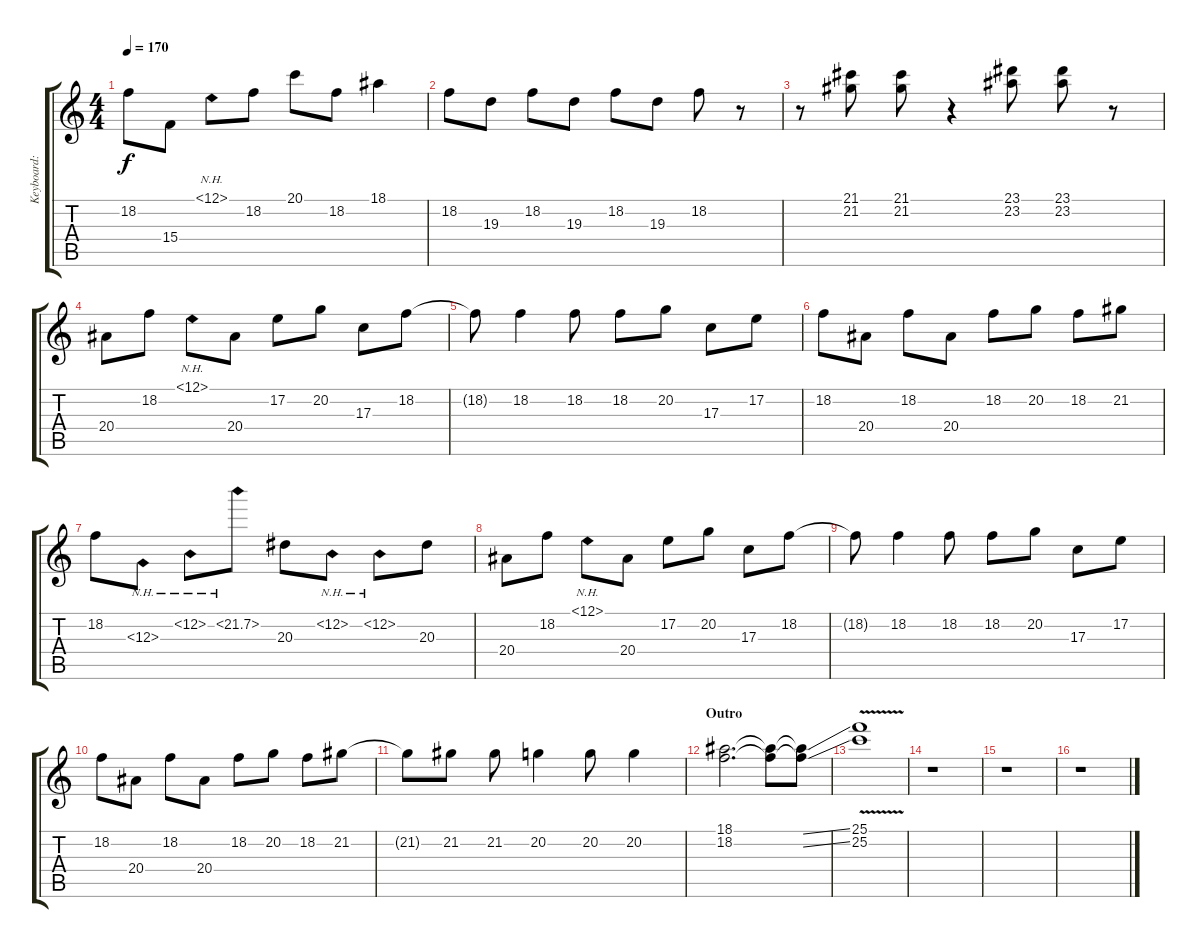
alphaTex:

\track ("Keyboard: Tsumugi Kotobuki" "Keyboard: ") {instrument pad7halo}
\staff {score tabs}
\tuning (E4 B3 G3 D3 A2 E2) {hide}
\ts (4 4)
\tempo 170
\clef g2
\ks c
18.2.8{dy f} 15.4.8 20.1{nh}.8 18.2.8 20.1.8 18.2.8 18.1.4 |
18.2.8 19.3.8 18.2.8 19.3.8 18.2.8 19.3.8 18.2.8 r.8 |
r.8 (21.1 21.2).8 (21.1 21.2).8 r.4 (23.1 23.2).8 (23.1 23.2).8 r.8 |
20.4.8 18.2.8 18.1{nh}.8 20.4.8 17.2.8 20.2.8 17.3.8 18.2.8 |
18.2{t}.8 18.2.4 18.2.8 18.2.8 20.2.8 17.3.8 17.2.8 |
18.2.8 20.4.8 18.2.8 20.4.8 18.2.8 20.2.8 18.2.8 21.2.8 |
18.2.8 18.3{nh}.8 18.2{nh}.8 21.2{nh}.8 20.3.8 23.2{nh}.8 20.2{nh}.8 20.3.8 |
20.4.8 18.2.8 18.1{nh}.8 20.4.8 17.2.8 20.2.8 17.3.8 18.2.8 |
18.2{t}.8 18.2.4 18.2.8 18.2.8 20.2.8 17.3.8 17.2.8 |
18.2.8 20.4.8 18.2.8 20.4.8 18.2.8 20.2.8 18.2.8 21.2.8 |
21.2{t}.8 21.2.8 21.2.8 20.2.4 20.2.8 20.2.4 |
\section ("" "Outro")
(18.1 18.2).2{d} (18.1{t} 18.2{t}).8 (18.1{ss t} 18.2{ss t}).8 |
(25.1{v} 25.2{v}).1 |
r.1 |
r.1 |
r.1
